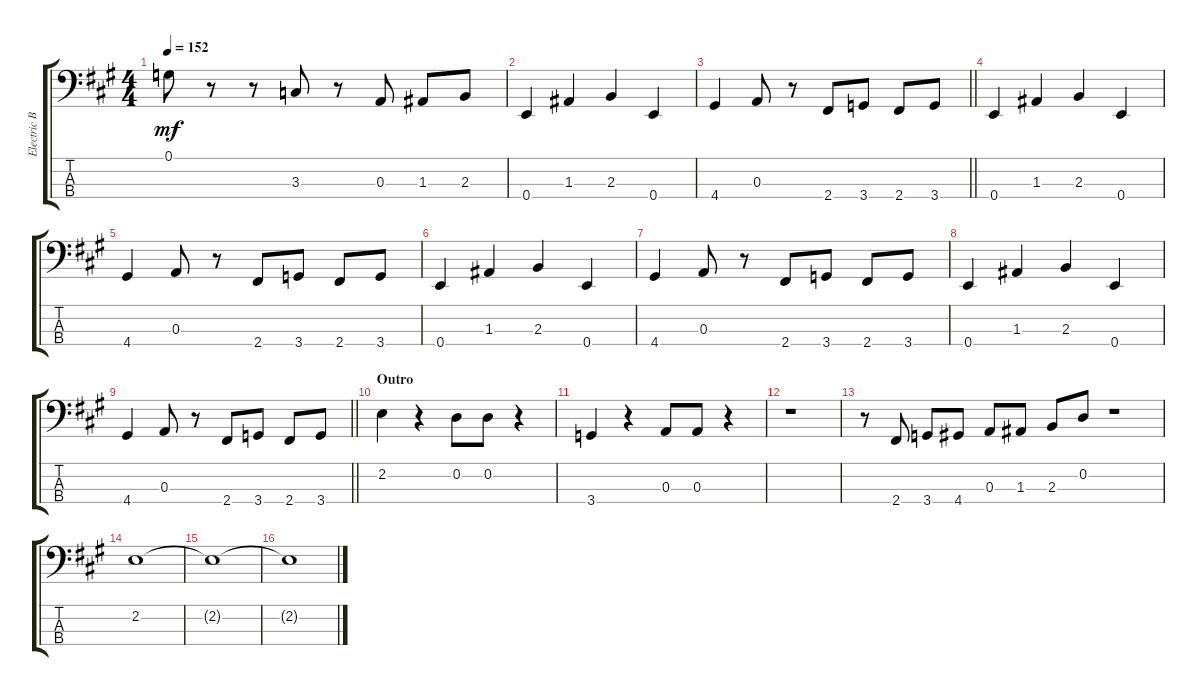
\track ("Electric Bass" "Electric B") {instrument electricbassfinger}
\staff {score tabs}
\tuning (G2 D2 A1 E1) {hide}
\ts (4 4)
\tempo 152
\clef f4
\ks a
0.1.8{dy mf} r.8 r.8 3.3.8 r.8 0.3.8 1.3.8 2.3.8 |
0.4.4 1.3.4 2.3.4 0.4.4 |
\barLineRight lightlight
4.4.4 0.3.8 r.8 2.4.8 3.4.8 2.4.8 3.4.8 |
0.4.4 1.3.4 2.3.4 0.4.4 |
4.4.4 0.3.8 r.8 2.4.8 3.4.8 2.4.8 3.4.8 |
0.4.4 1.3.4 2.3.4 0.4.4 |
4.4.4 0.3.8 r.8 2.4.8 3.4.8 2.4.8 3.4.8 |
0.4.4 1.3.4 2.3.4 0.4.4 |
\barLineRight lightlight
4.4.4 0.3.8 r.8 2.4.8 3.4.8 2.4.8 3.4.8 |
\section ("" "Outro")
2.2.4 r.4 0.2.8 0.2.8 r.4 |
3.4.4 r.4 0.3.8 0.3.8 r.4 |
r.1 |
r.8 2.4.8 3.4.8 4.4.8 0.3.8 1.3.8 2.3.8 0.2.8 r.1 |
2.2.1 |
2.2{t}.1 |
2.2{t}.1
